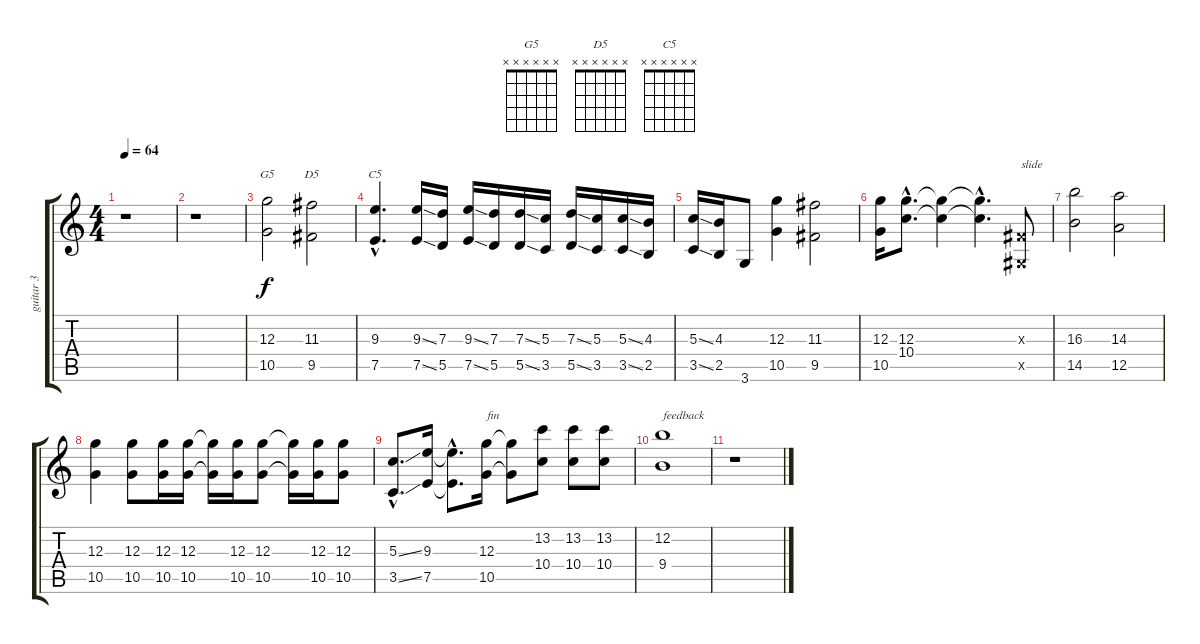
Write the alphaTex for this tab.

\track ("guitar 3" "guitar 3") {instrument overdrivenguitar}
\staff {score tabs}
\tuning (E4 B3 G3 D3 A2 E2) {hide}
\chord ("G5" x x x x x x) {firstfret 0}
\chord ("D5" x x x x x x) {firstfret 0}
\chord ("C5" x x x x x x) {firstfret 0}
\ts (4 4)
\tempo 64
\clef g2
\ks c
r.1{dy f} |
r.1 |
(12.3 10.5).2{ch "G5"} (11.3 9.5).2{ch "D5"} |
(9.3{hac} 7.5{hac}).4{d ch "C5"} (9.3{ss} 7.5{ss}).16 (7.3 5.5).16 (9.3{ss} 7.5{ss}).16 (7.3 5.5).16 (7.3{ss} 5.5{ss}).16 (5.3 3.5).16 (7.3{ss} 5.5{ss}).16 (5.3 3.5).16 (5.3{ss} 3.5{ss}).16 (4.3 2.5).16 |
(5.3{ss} 3.5{ss}).16 (4.3 2.5).16 3.6.8 (12.3 10.5).4 (11.3 9.5).2 |
(12.3 10.5).16 (12.3{hac} 10.4{hac}).8{d} (12.3{t} 10.4{t}).4 (12.3{hac t} 10.4{hac t}).4{d} (-1.3{x} -1.5{x}).8{txt "slide"} |
(16.3 14.5).2 (14.3 12.5).2 |
(12.3 10.5).4 (12.3 10.5).8 (12.3 10.5).16 (12.3 10.5).16 (12.3{t} 10.5{t}).16 (12.3 10.5).16 (12.3 10.5).8 (12.3{t} 10.5{t}).16 (12.3 10.5).16 (12.3 10.5).8 |
(5.3{ss hac} 3.5{ss hac}).8{d} (9.3 7.5).16 (9.3{hac t} 7.5{hac t}).8{d} (12.3 10.5).16{txt "fin"} (12.3{t} 10.5{t}).8 (13.2 10.4).8 (13.2 10.4).8 (13.2 10.4).8 |
(12.2 9.4).1{txt "feedback"} |
r.1
